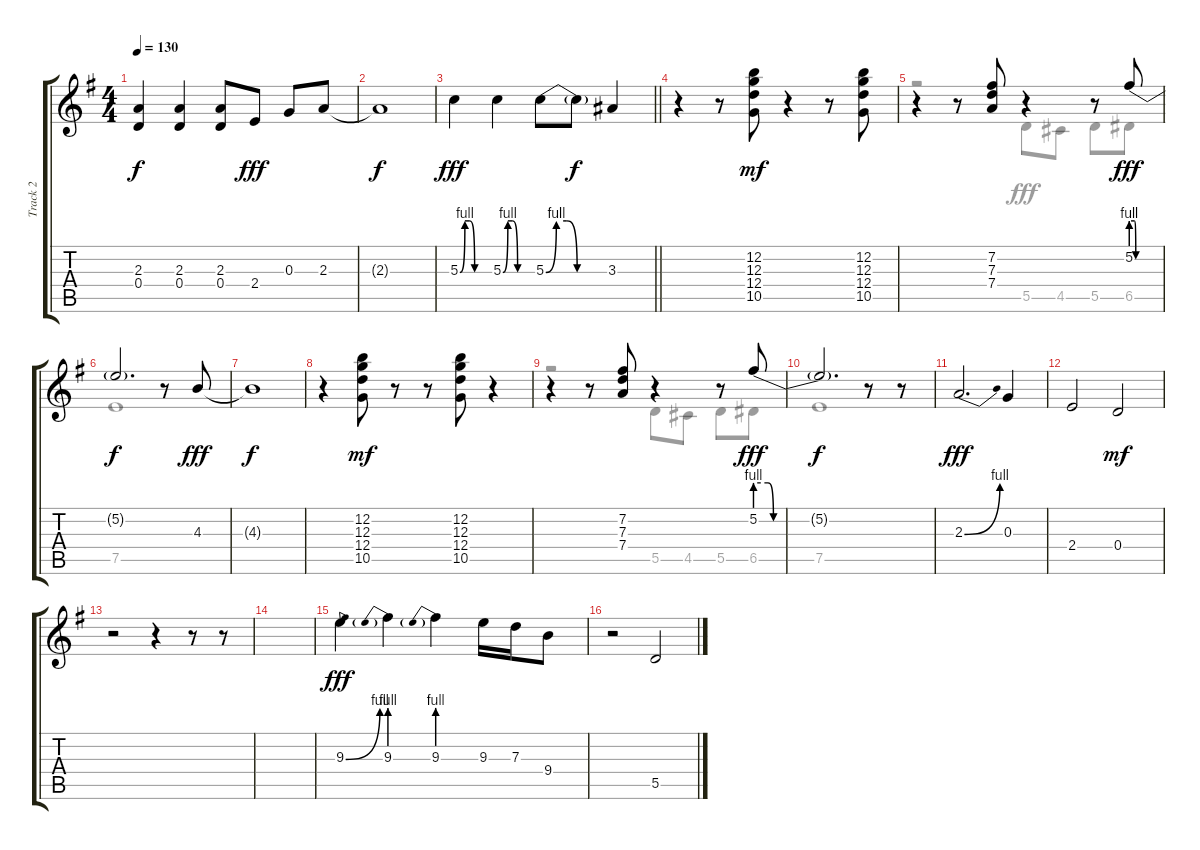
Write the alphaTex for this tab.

\track ("Track 2" "Track 2") {instrument electricguitarclean}
\staff {score tabs}
\tuning (E4 B3 G3 D3 A2 E2) {hide}
\voice
\ts (4 4)
\tempo 130
\clef g2
\ks g
(2.3{t} 0.4{t}).4{dy f} (2.3 0.4).4 (2.3 0.4).8 2.4.8{dy fff} 0.3.8 2.3.8 |
2.3{t}.1{dy f} |
\barLineRight lightlight
5.3{be (custom 0 0 10 4 20 4 30 0 60 0)}.4{dy fff} 5.3{be (custom 0 0 10 4 20 4 30 0 60 0)}.4 5.3{be (custom 0 0 10 4 20 4 30 0 60 0)}.8 5.3{t}.8{dy f} 3.3.4 |
r.4 r.8 (12.2 12.3 12.4 10.5).8{dy mf} r.4 r.8 (12.2 12.3 12.4 10.5).8 |
r.4 r.8 (7.2 7.3 7.4).8 r.4 r.8 5.2{be (custom 0 4 7 4 10 0 15 0 30 0 60 0)}.8{dy fff} |
5.2{t}.2{d dy f} r.8 4.3.8{dy fff} |
4.3{t}.1{dy f} |
r.4 (12.2 12.3 12.4 10.5).8{dy mf} r.8 r.8 (12.2 12.3 12.4 10.5).8 r.4 |
r.4 r.8 (7.2 7.3 7.4).8 r.4 r.8 5.2{be (custom 0 4 7 4 10 0 15 0 30 0 60 0)}.8{dy fff} |
5.2{t}.2{d dy f} r.8 r.8 |
2.3{be (bend 0 0 60 4)}.2{d dy fff} 0.3.4 |
2.4.2 0.4.2{dy mf} |
r.2 r.4 r.8 r.8 |
|
9.3{be (bend 0 0 60 4)}.4{dy fff} 9.3{be (prebend 0 4 60 4)}.4 9.3{be (prebend 0 4 60 4)}.4 9.3.16 7.3.16 9.4.8 |
r.2 5.5.2
\voice
\clef g2
\ottava regular
\simile none
\ks g
|
|
\barLineRight lightlight
|
|
r.2 5.5.8 4.5.8 5.5.8 6.5.8 |
7.5.1 |
|
|
r.2 5.5.8 4.5.8 5.5.8 6.5.8 |
7.5.1 |
|
|
|
|
|
